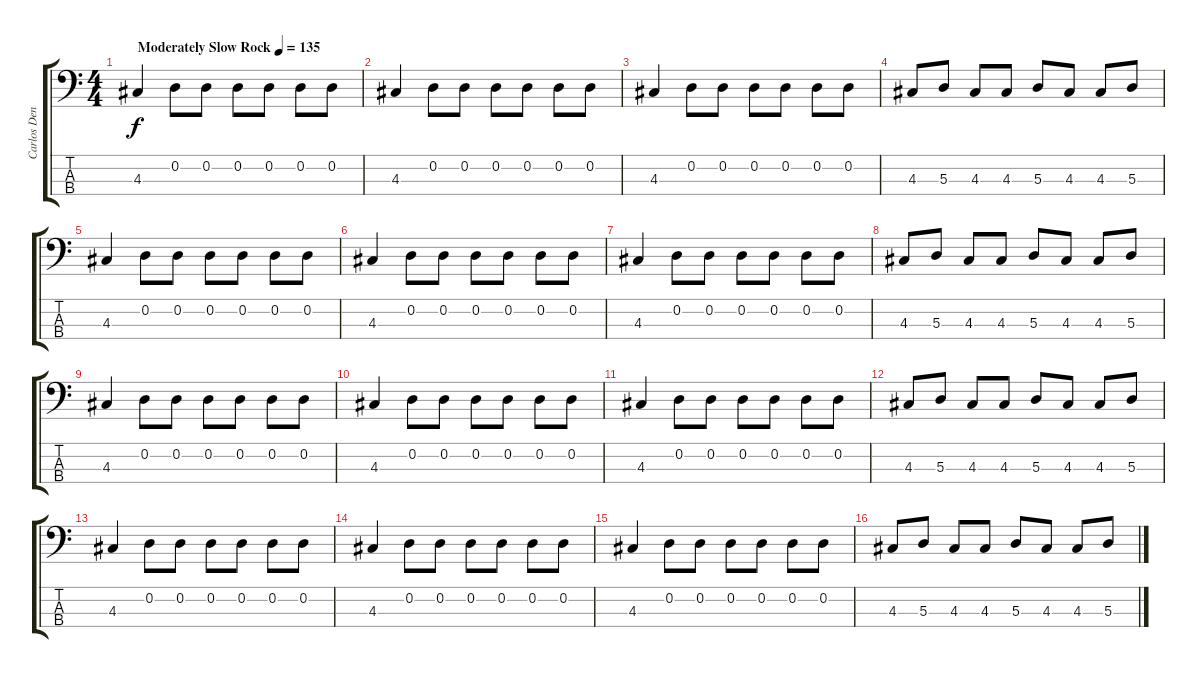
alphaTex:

\track ("Carlos Dengler" "Carlos Den") {instrument electricbasspick}
\staff {score tabs}
\tuning (G2 D2 A1 D1) {hide}
\ts (4 4)
\tempo (135 "Moderately Slow Rock")
\clef f4
\ks c
4.3.4{dy f instrument electricbasspick} 0.2.8 0.2.8 0.2.8 0.2.8 0.2.8 0.2.8 |
4.3.4 0.2.8 0.2.8 0.2.8 0.2.8 0.2.8 0.2.8 |
4.3.4 0.2.8 0.2.8 0.2.8 0.2.8 0.2.8 0.2.8 |
4.3.8 5.3.8 4.3.8 4.3.8 5.3.8 4.3.8 4.3.8 5.3.8 |
4.3.4 0.2.8 0.2.8 0.2.8 0.2.8 0.2.8 0.2.8 |
4.3.4 0.2.8 0.2.8 0.2.8 0.2.8 0.2.8 0.2.8 |
4.3.4 0.2.8 0.2.8 0.2.8 0.2.8 0.2.8 0.2.8 |
4.3.8 5.3.8 4.3.8 4.3.8 5.3.8 4.3.8 4.3.8 5.3.8 |
4.3.4 0.2.8 0.2.8 0.2.8 0.2.8 0.2.8 0.2.8 |
4.3.4 0.2.8 0.2.8 0.2.8 0.2.8 0.2.8 0.2.8 |
4.3.4 0.2.8 0.2.8 0.2.8 0.2.8 0.2.8 0.2.8 |
4.3.8 5.3.8 4.3.8 4.3.8 5.3.8 4.3.8 4.3.8 5.3.8 |
4.3.4 0.2.8 0.2.8 0.2.8 0.2.8 0.2.8 0.2.8 |
4.3.4 0.2.8 0.2.8 0.2.8 0.2.8 0.2.8 0.2.8 |
4.3.4 0.2.8 0.2.8 0.2.8 0.2.8 0.2.8 0.2.8 |
4.3.8 5.3.8 4.3.8 4.3.8 5.3.8 4.3.8 4.3.8 5.3.8
